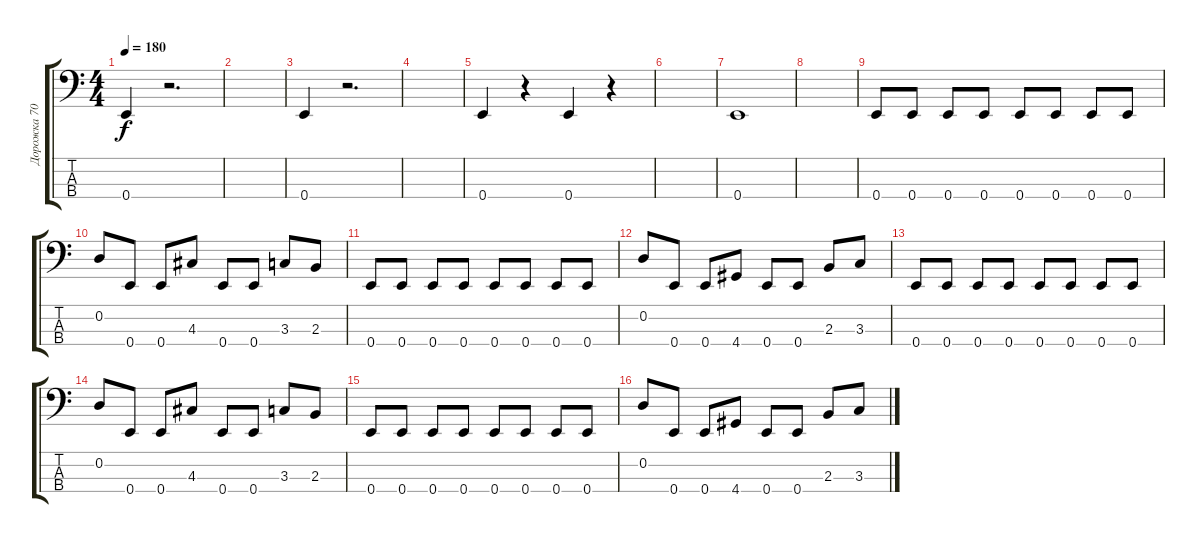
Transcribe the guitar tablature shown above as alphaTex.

\track ("Дорожка 70" "Дорожка 70") {instrument slapbass2}
\staff {score tabs}
\tuning (G2 D2 A1 E1) {hide}
\ts (4 4)
\tempo 180
\clef f4
\ks c
0.4.4{dy f instrument slapbass2} r.2{d} |
|
0.4.4 r.2{d} |
|
0.4.4 r.4 0.4.4 r.4 |
|
0.4.1 |
|
0.4.8 0.4.8 0.4.8 0.4.8 0.4.8 0.4.8 0.4.8 0.4.8 |
0.2.8 0.4.8 0.4.8 4.3.8 0.4.8 0.4.8 3.3.8 2.3.8 |
0.4.8 0.4.8 0.4.8 0.4.8 0.4.8 0.4.8 0.4.8 0.4.8 |
0.2.8 0.4.8 0.4.8 4.4.8 0.4.8 0.4.8 2.3.8 3.3.8 |
0.4.8 0.4.8 0.4.8 0.4.8 0.4.8 0.4.8 0.4.8 0.4.8 |
0.2.8 0.4.8 0.4.8 4.3.8 0.4.8 0.4.8 3.3.8 2.3.8 |
0.4.8 0.4.8 0.4.8 0.4.8 0.4.8 0.4.8 0.4.8 0.4.8 |
0.2.8 0.4.8 0.4.8 4.4.8 0.4.8 0.4.8 2.3.8 3.3.8
